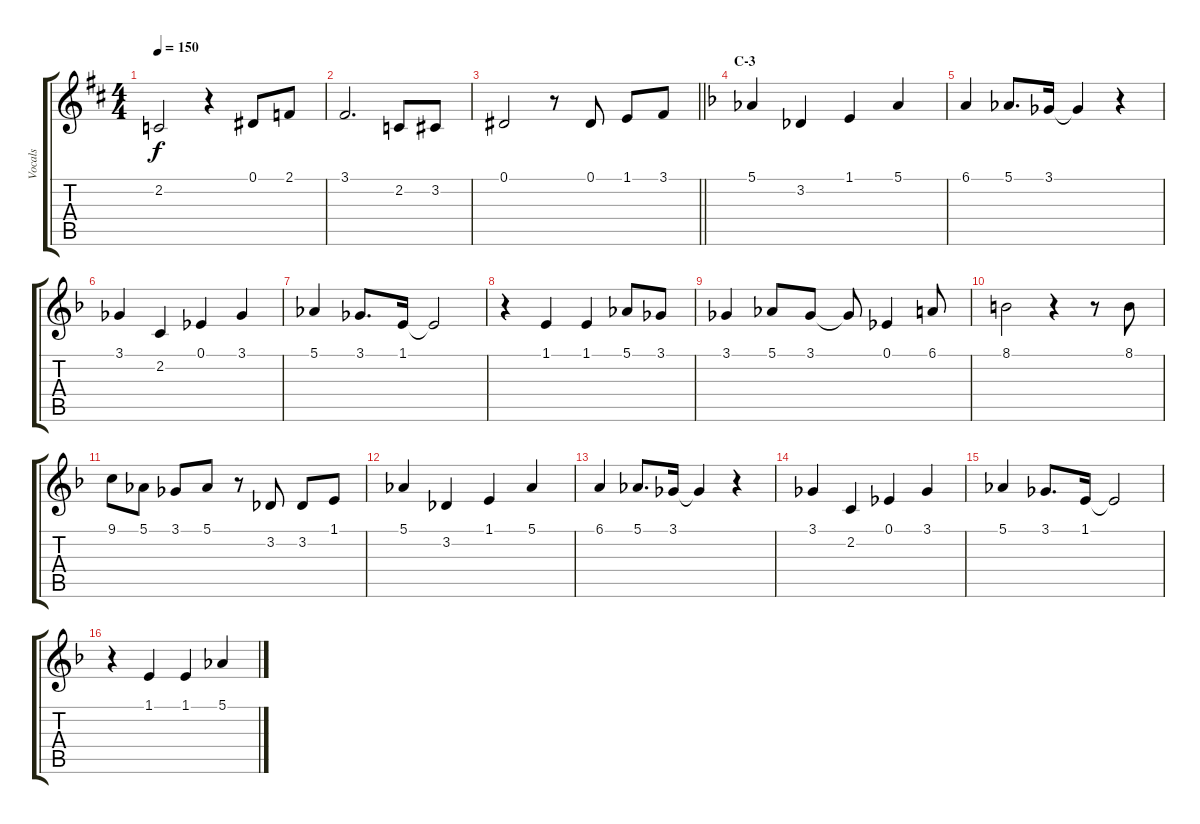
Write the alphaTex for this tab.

\track ("Vocals" "Vocals") {instrument voiceoohs}
\staff {score tabs}
\tuning (Eb4 Bb3 Gb3 Db3 Ab2 Eb2) {hide}
\ts (4 4)
\tempo 150
\clef g2
\ks d
2.2.2{dy f} r.4 0.1.8 2.1.8 |
3.1.2{d} 2.2.8 3.2.8 |
\barLineRight lightlight
0.1.2 r.8 0.1.8 1.1.8 3.1.8 |
\section ("" "C-3")
\ks f
5.1.4 3.2.4 1.1.4 5.1.4 |
6.1.4 5.1.8{d} 3.1.16 3.1{t}.4 r.4 |
3.1.4 2.2.4 0.1.4 3.1.4 |
5.1.4 3.1.8{d} 1.1.16 1.1{t}.2 |
r.4 1.1.4 1.1.4 5.1.8 3.1.8 |
3.1.4 5.1.8 3.1.8 3.1{t}.8 0.1.4 6.1.8 |
8.1.2 r.4 r.8 8.1.8 |
9.1.8 5.1.8 3.1.8 5.1.8 r.8 3.2.8 3.2.8 1.1.8 |
5.1.4 3.2.4 1.1.4 5.1.4 |
6.1.4 5.1.8{d} 3.1.16 3.1{t}.4 r.4 |
3.1.4 2.2.4 0.1.4 3.1.4 |
5.1.4 3.1.8{d} 1.1.16 1.1{t}.2 |
r.4 1.1.4 1.1.4 5.1.4
